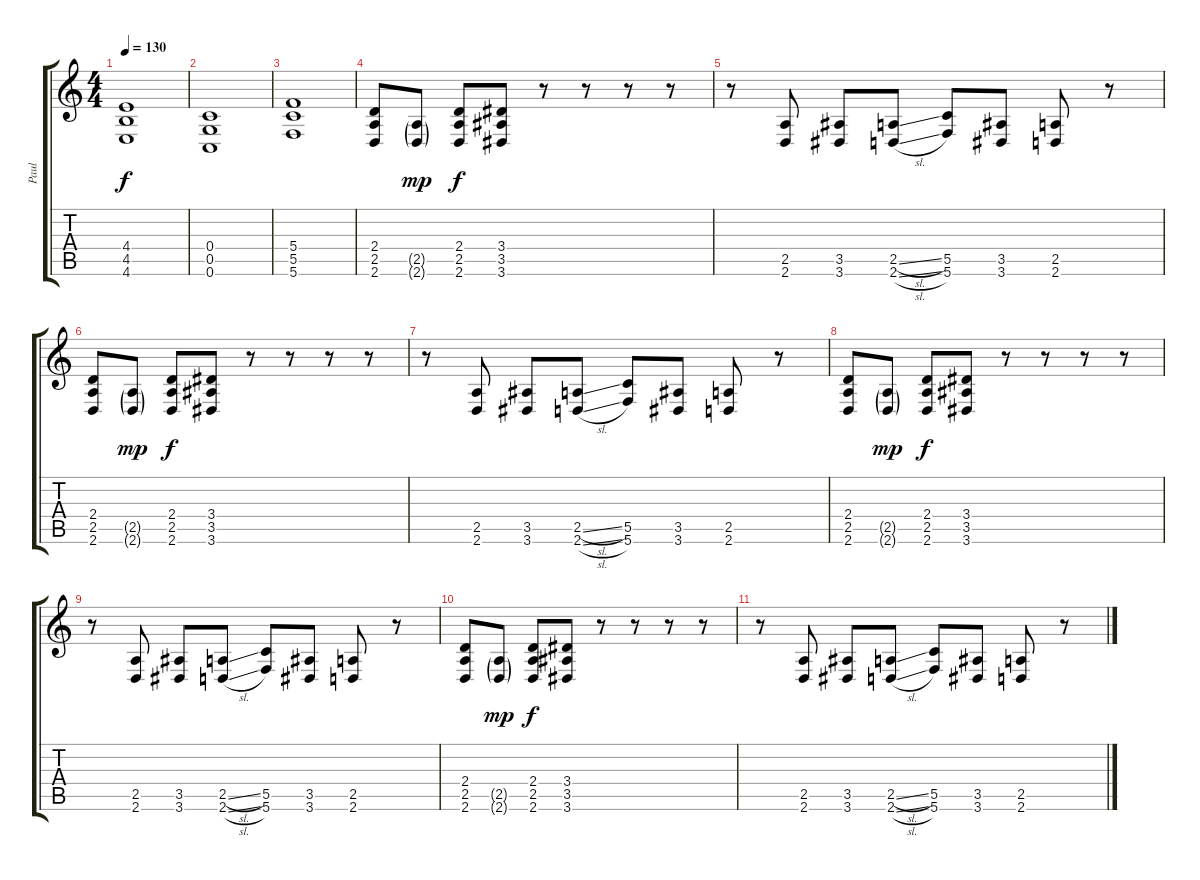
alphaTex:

\track ("Paul" "Paul") {instrument overdrivenguitar}
\staff {score tabs}
\tuning (D4 A3 F3 C3 G2 C2) {hide}
\ts (4 4)
\tempo 130
\clef g2
\ks c
(4.4 4.5 4.6).1{dy f} |
(0.4 0.5 0.6).1 |
(5.4 5.5 5.6).1 |
(2.4 2.5 2.6).8{instrument distortionguitar} (2.5{g} 2.6{g}).8{dy mp} (2.4 2.5 2.6).8{dy f} (3.4 3.5 3.6).8 r.8 r.8 r.8 r.8 |
r.8 (2.5 2.6).8 (3.5 3.6).8 (2.5{sl} 2.6{sl}).8 (5.5 5.6).8 (3.5 3.6).8 (2.5 2.6).8 r.8 |
(2.4 2.5 2.6).8 (2.5{g} 2.6{g}).8{dy mp} (2.4 2.5 2.6).8{dy f} (3.4 3.5 3.6).8 r.8 r.8 r.8 r.8 |
r.8 (2.5 2.6).8 (3.5 3.6).8 (2.5{sl} 2.6{sl}).8 (5.5 5.6).8 (3.5 3.6).8 (2.5 2.6).8 r.8 |
(2.4 2.5 2.6).8 (2.5{g} 2.6{g}).8{dy mp} (2.4 2.5 2.6).8{dy f} (3.4 3.5 3.6).8 r.8 r.8 r.8 r.8 |
r.8 (2.5 2.6).8 (3.5 3.6).8 (2.5{sl} 2.6{sl}).8 (5.5 5.6).8 (3.5 3.6).8 (2.5 2.6).8 r.8 |
(2.4 2.5 2.6).8 (2.5{g} 2.6{g}).8{dy mp} (2.4 2.5 2.6).8{dy f} (3.4 3.5 3.6).8 r.8 r.8 r.8 r.8 |
r.8 (2.5 2.6).8 (3.5 3.6).8 (2.5{sl} 2.6{sl}).8 (5.5 5.6).8 (3.5 3.6).8 (2.5 2.6).8 r.8
